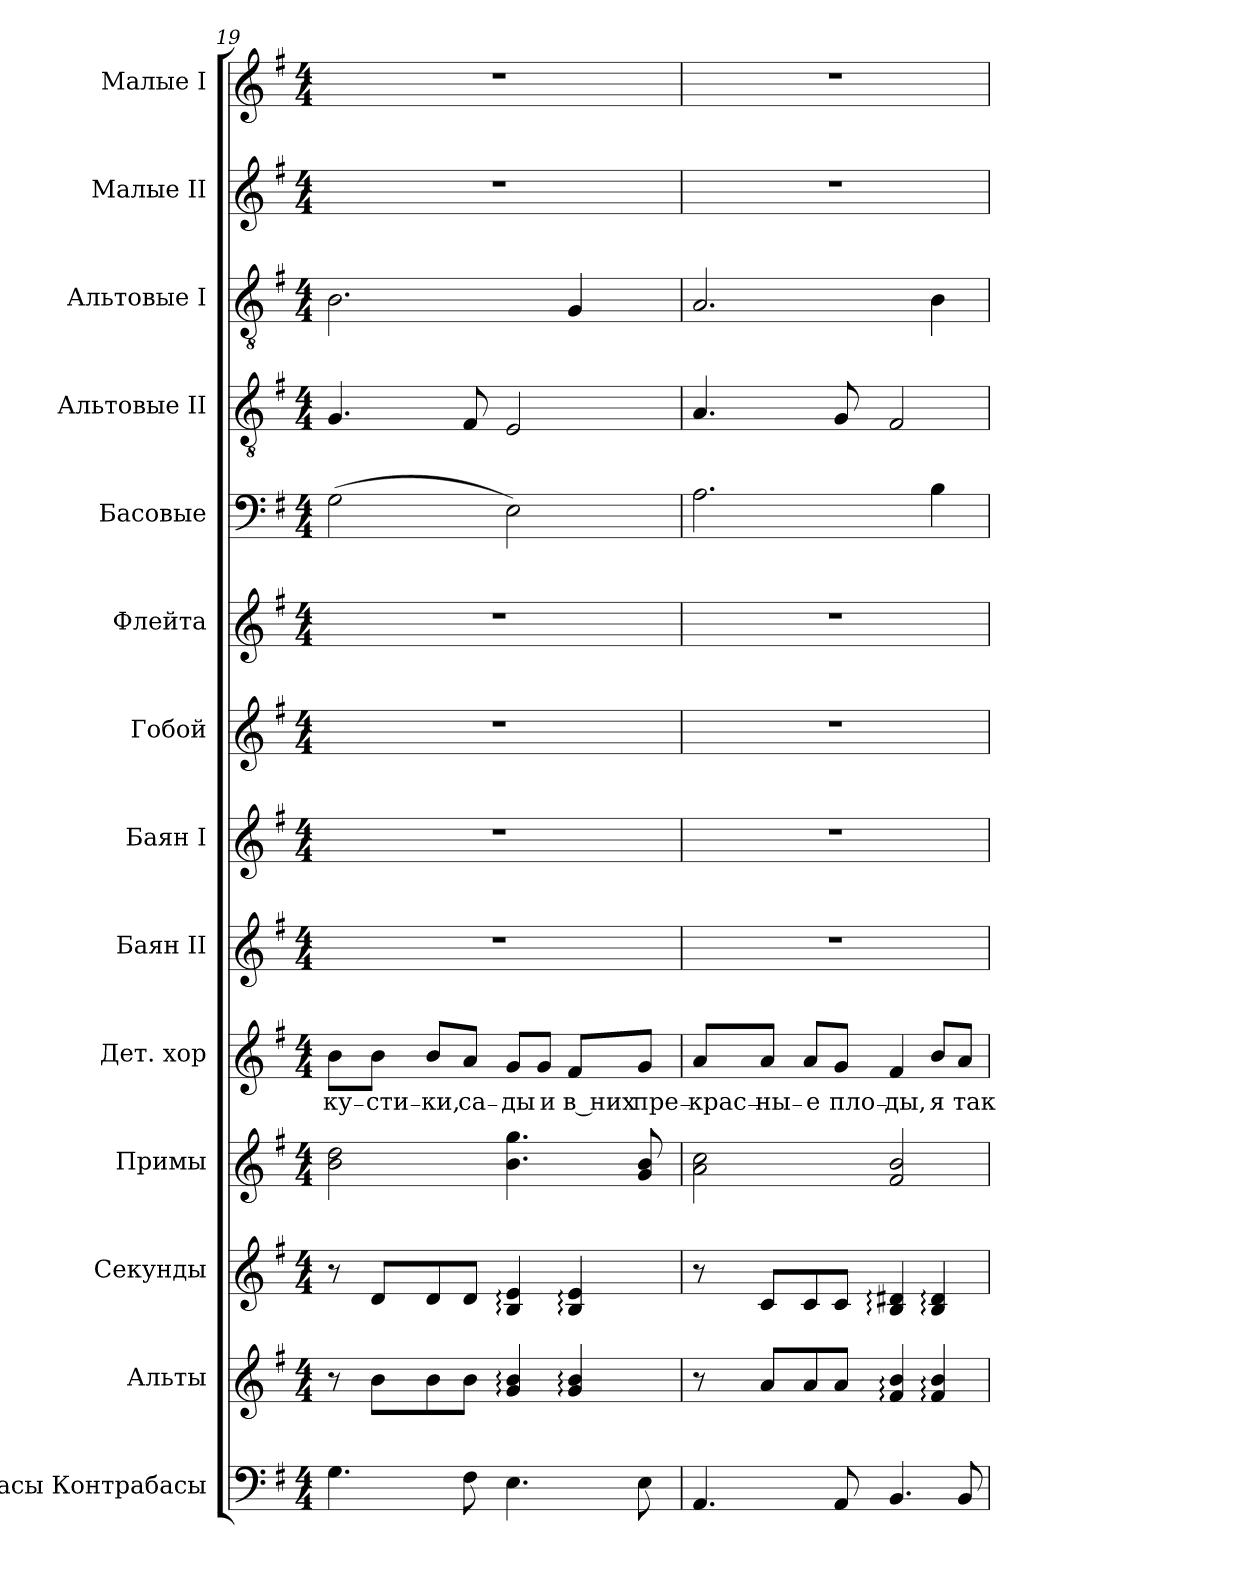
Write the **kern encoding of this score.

**kern	**kern	**kern	**kern	**kern	**text	**kern	**kern	**kern	**kern	**kern	**kern	**kern	**kern	**kern
*part14	*part13	*part12	*part11	*part10	*part10	*part9	*part8	*part7	*part6	*part5	*part4	*part3	*part2	*part1
*staff14	*staff13	*staff12	*staff11	*staff10	*staff10	*staff9	*staff8	*staff7	*staff6	*staff5	*staff4	*staff3	*staff2	*staff1
*I"Басы Контрабасы	*I"Альты	*I"Секунды	*I"Примы	*I"Дет. хор	*	*I"Баян II	*I"Баян I	*I"Гобой	*I"Флейта	*I"Басовые	*I"Альтовые II	*I"Альтовые I	*I"Малые II	*I"Малые I
!!LO:PB:g=z
*clefF4	*clefG2	*clefG2	*clefG2	*clefG2	*	*clefG2	*clefG2	*clefG2	*clefG2	*clefF4	*clefGv2	*clefGv2	*clefG2	*clefG2
*ITrd7c12	*ITrd7c12	*	*	*	*	*	*	*	*	*	*	*	*	*
*k[f#]	*k[f#]	*k[f#]	*k[f#]	*k[f#]	*	*k[f#]	*k[f#]	*k[f#]	*k[f#]	*k[f#]	*k[f#]	*k[f#]	*k[f#]	*k[f#]
*G:	*G:	*G:	*G:	*G:	*	*G:	*G:	*G:	*G:	*G:	*G:	*G:	*G:	*G:
*M4/4	*M4/4	*M4/4	*M4/4	*M4/4	*	*M4/4	*M4/4	*M4/4	*M4/4	*M4/4	*M4/4	*M4/4	*M4/4	*M4/4
=19	=19	=19	=19	=19	=19	=19	=19	=19	=19	=19	=19	=19	=19	=19
!	!	!	!	!	!LO:LY:b	!	!	!	!	!	!	!	!	!
4.GG\	8r	8r	2b\ 2dd\	8b\L	ку₋	1r	1r	1r	1r	(>2G\	4.G/	2.B\	1r	1r
!	!	!	!	!	!LO:LY:b	!	!	!	!	!	!	!	!	!
.	8B\L	8d/L	.	8b\J	сти₋	.	.	.	.	.	.	.	.	.
!	!	!	!	!	!LO:LY:b	!	!	!	!	!	!	!	!	!
.	8B\	8d/	.	8b/L	ки,	.	.	.	.	.	.	.	.	.
!	!	!	!	!	!LO:LY:b	!	!	!	!	!	!	!	!	!
8FF#\	8B\J	8d/J	.	8a/J	са₋	.	.	.	.	.	8F#/	.	.	.
!	!	!	!	!	!LO:LY:b	!	!	!	!	!	!	!	!	!
4.EE\	4G/: 4B/:	4B/: 4e/:	4.b\ 4.gg\	8g/L	ды	.	.	.	.	2E\)	2E/	.	.	.
!	!	!	!	!	!LO:LY:b	!	!	!	!	!	!	!	!	!
.	.	.	.	8g/J	и	.	.	.	.	.	.	.	.	.
!	!	!	!	!	!LO:LY:b	!	!	!	!	!	!	!	!	!
.	4G/: 4B/:	4B/: 4e/:	.	8f#/L	в них	.	.	.	.	.	.	4G/	.	.
!	!	!	!	!	!LO:LY:b	!	!	!	!	!	!	!	!	!
8EE\	.	.	8g/ 8b/	8g/J	пре₋	.	.	.	.	.	.	.	.	.
=20	=20	=20	=20	=20	=20	=20	=20	=20	=20	=20	=20	=20	=20	=20
!	!	!	!	!	!LO:LY:b	!	!	!	!	!	!	!	!	!
4.AAA/	8r	8r	2a\ 2cc\	8a/L	крас₋	1r	1r	1r	1r	2.A\	4.A/	2.A/	1r	1r
!	!	!	!	!	!LO:LY:b	!	!	!	!	!	!	!	!	!
.	8A/L	8c/L	.	8a/J	ны₋	.	.	.	.	.	.	.	.	.
!	!	!	!	!	!LO:LY:b	!	!	!	!	!	!	!	!	!
.	8A/	8c/	.	8a/L	е	.	.	.	.	.	.	.	.	.
!	!	!	!	!	!LO:LY:b	!	!	!	!	!	!	!	!	!
8AAA/	8A/J	8c/J	.	8g/J	пло₋	.	.	.	.	.	8G/	.	.	.
!	!	!	!	!	!LO:LY:b	!	!	!	!	!	!	!	!	!
4.BBB/	4F#/: 4B/:	4B/: 4d#X/:	2f#/ 2b/	4f#/	ды,	.	.	.	.	.	2F#/	.	.	.
!	!	!	!	!	!LO:LY:b	!	!	!	!	!	!	!	!	!
.	4F#/: 4B/:	4B/: 4d#/:	.	8b/L	я	.	.	.	.	4B\	.	4B\	.	.
!	!	!	!	!	!LO:LY:b	!	!	!	!	!	!	!	!	!
8BBB/	.	.	.	8a/J	так	.	.	.	.	.	.	.	.	.
=	=	=	=	=	=	=	=	=	=	=	=	=	=	=
*-	*-	*-	*-	*-	*-	*-	*-	*-	*-	*-	*-	*-	*-	*-
